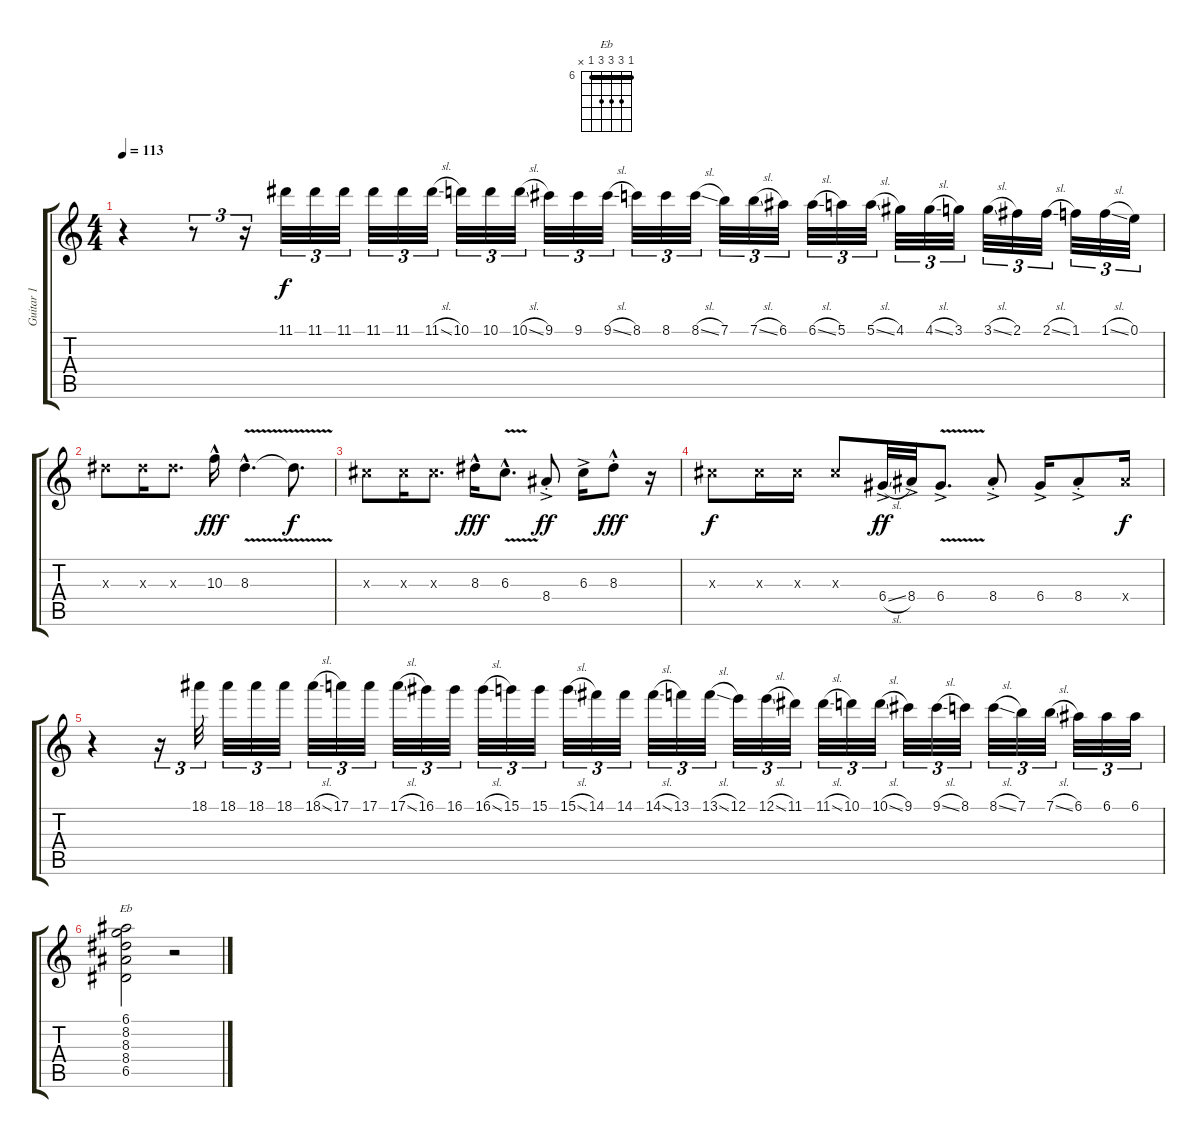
\track ("Guitar 1" "Guitar 1") {instrument electricguitarmuted}
\staff {score tabs}
\tuning (E4 B3 G3 D3 A2 E2) {hide}
\chord ("Eb" 6 8 8 8 6 x) {firstfret 6 barre 6}
\ts (4 4)
\tempo 113
\clef g2
\ks c
r.4{dy f} r.8{tu (3 2)} r.16{tu (3 2)} 11.1.32{tu (3 2)} 11.1.32{tu (3 2)} 11.1.32{tu (3 2) beam splitsecondary} 11.1.32{tu (3 2)} 11.1.32{tu (3 2)} 11.1{sl}.32{tu (3 2)} 10.1.32{tu (3 2)} 10.1.32{tu (3 2)} 10.1{sl}.32{tu (3 2) beam splitsecondary} 9.1.32{tu (3 2)} 9.1.32{tu (3 2)} 9.1{sl}.32{tu (3 2) beam splitsecondary} 8.1.32{tu (3 2)} 8.1.32{tu (3 2)} 8.1{sl}.32{tu (3 2) beam splitsecondary} 7.1.32{tu (3 2)} 7.1{sl}.32{tu (3 2)} 6.1.32{tu (3 2)} 6.1{sl}.32{tu (3 2)} 5.1.32{tu (3 2)} 5.1{sl}.32{tu (3 2) beam splitsecondary} 4.1.32{tu (3 2)} 4.1{sl}.32{tu (3 2)} 3.1.32{tu (3 2) beam splitsecondary} 3.1{sl}.32{tu (3 2)} 2.1.32{tu (3 2)} 2.1{sl}.32{tu (3 2) beam splitsecondary} 1.1.32{tu (3 2)} 1.1{sl}.32{tu (3 2)} 0.1.32{tu (3 2)} |
8.3{x}.8 8.3{x}.16 8.3{x}.8{d} 10.3{hac}.16{dy fff} 8.3{v hac}.4{d} 8.3{t}.8{d dy f} |
6.3{x}.8 6.3{x}.16 6.3{x}.8{d} 8.3{hac}.16{dy fff} 6.3{v hac}.8{d} 8.4{ac st}.8{dy ff} 6.3{ac}.16 8.3{hac st}.8{dy fff} r.16 |
6.3{x}.8{dy f} 6.3{x}.16 6.3{x}.16 6.3{x}.8 6.4{sl ac}.32{dy ff} 8.4{ac}.32 6.4{v ac}.8{d} 8.4{ac st}.8 6.4{ac}.16 8.4{ac st}.8 8.4{x}.16{dy f} |
r.4 r.16{tu (3 2)} 18.1.32{tu (3 2) beam splitsecondary} 18.1.32{tu (3 2)} 18.1.32{tu (3 2)} 18.1.32{tu (3 2) beam splitsecondary} 18.1{sl}.32{tu (3 2)} 17.1.32{tu (3 2)} 17.1.32{tu (3 2) beam splitsecondary} 17.1{sl}.32{tu (3 2)} 16.1.32{tu (3 2)} 16.1.32{tu (3 2)} 16.1{sl}.32{tu (3 2)} 15.1.32{tu (3 2)} 15.1.32{tu (3 2) beam splitsecondary} 15.1{sl}.32{tu (3 2)} 14.1.32{tu (3 2)} 14.1.32{tu (3 2) beam splitsecondary} 14.1{sl}.32{tu (3 2)} 13.1.32{tu (3 2)} 13.1{sl}.32{tu (3 2) beam splitsecondary} 12.1.32{tu (3 2)} 12.1{sl}.32{tu (3 2)} 11.1.32{tu (3 2)} 11.1{sl}.32{tu (3 2)} 10.1.32{tu (3 2)} 10.1{sl}.32{tu (3 2) beam splitsecondary} 9.1.32{tu (3 2)} 9.1{sl}.32{tu (3 2)} 8.1.32{tu (3 2) beam splitsecondary} 8.1{sl}.32{tu (3 2)} 7.1.32{tu (3 2)} 7.1{sl}.32{tu (3 2) beam splitsecondary} 6.1.32{tu (3 2)} 6.1.32{tu (3 2)} 6.1.32{tu (3 2)} |
(6.1 8.2 8.3 8.4 6.5).2{ch "Eb"} r.2
